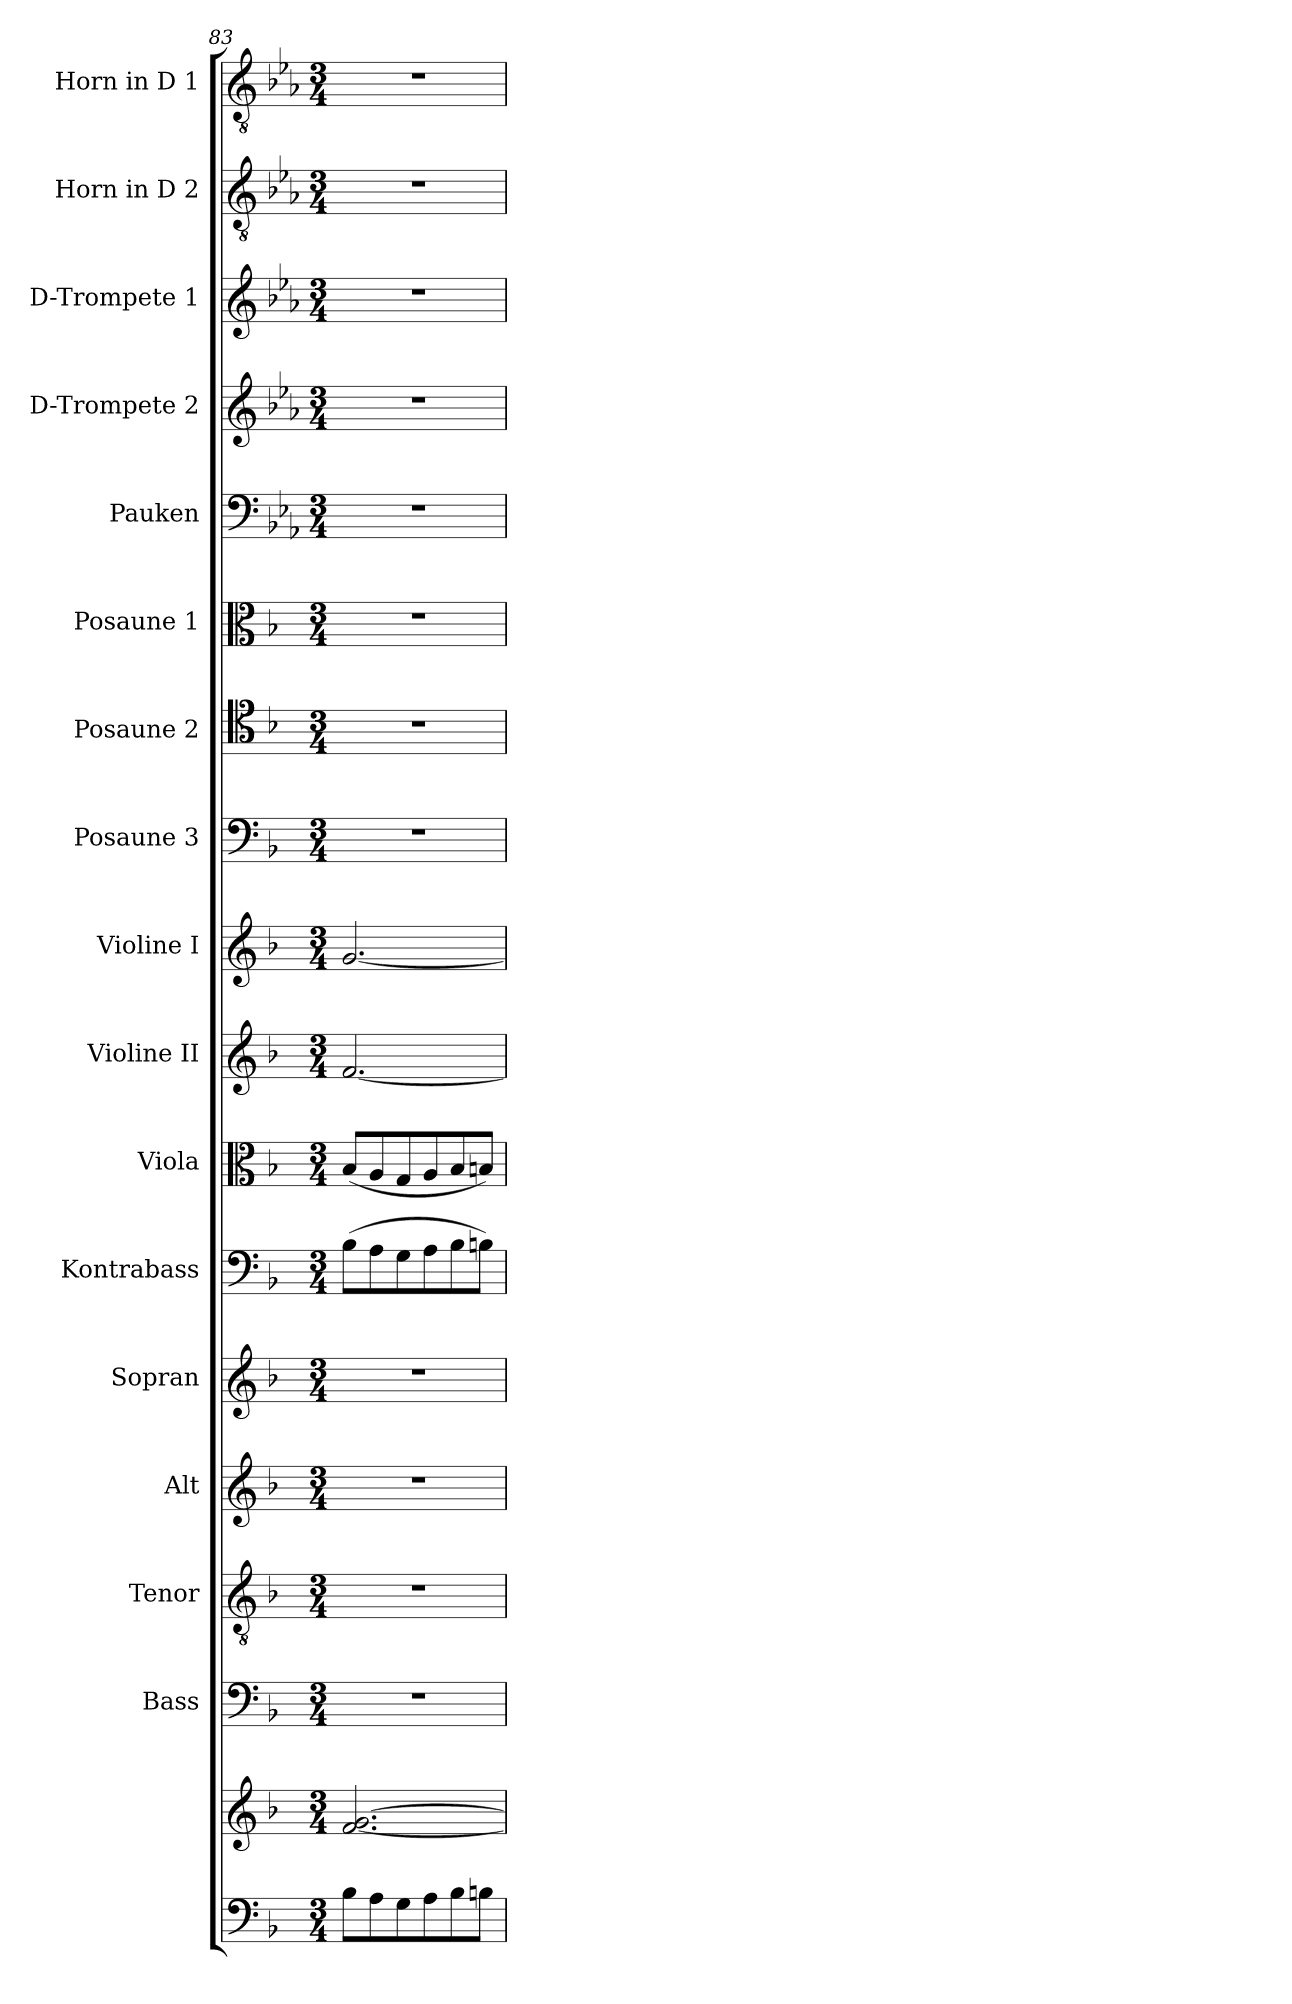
**kern	**kern	**kern	**kern	**kern	**kern	**kern	**kern	**kern	**kern	**kern	**kern	**kern	**kern	**kern	**kern	**kern	**kern
*part17	*part17	*part16	*part15	*part14	*part13	*part12	*part11	*part10	*part9	*part8	*part7	*part6	*part5	*part4	*part3	*part2	*part1
*staff18	*staff17	*staff16	*staff15	*staff14	*staff13	*staff12	*staff11	*staff10	*staff9	*staff8	*staff7	*staff6	*staff5	*staff4	*staff3	*staff2	*staff1
*	*	*I"Bass	*I"Tenor	*I"Alt	*I"Sopran	*I"Kontrabass	*I"Viola	*I"Violine II	*I"Violine I	*I"Posaune 3	*I"Posaune 2	*I"Posaune 1	*I"Pauken	*I"D-Trompete 2	*I"D-Trompete 1	*I"Horn in D 2	*I"Horn in D 1
*	*	*I'B.	*I'T.	*I'A.	*I'S.	*I'Kb.	*I'Vla.	*I'Vl. II	*I'Vl. I	*I'Pos. 3	*I'Pos. 2	*I'Pos. 1	*I'Pk.	*I'D Trp. 2	*I'D Trp. 1	*I'Hrn. 2	*I'Hrn. 1
*clefF4	*clefG2	*clefF4	*clefGv2	*clefG2	*clefG2	*clefF4	*clefC3	*clefG2	*clefG2	*clefF4	*clefC4	*clefC3	*clefF4	*clefG2	*clefG2	*clefGv2	*clefGv2
*	*	*	*	*	*	*ITrd7c12	*	*	*	*	*	*	*ITrd-1c-2	*ITrd-1c-2	*ITrd-1c-2	*ITrd-1c-2	*ITrd-1c-2
*k[b-]	*k[b-]	*k[b-]	*k[b-]	*k[b-]	*k[b-]	*k[b-]	*k[b-]	*k[b-]	*k[b-]	*k[b-]	*k[b-]	*k[b-]	*k[b-]	*k[b-]	*k[b-]	*k[b-]	*k[b-]
*F:	*F:	*F:	*F:	*F:	*F:	*F:	*F:	*F:	*F:	*F:	*F:	*F:	*F:	*F:	*F:	*F:	*F:
*M3/4	*M3/4	*M3/4	*M3/4	*M3/4	*M3/4	*M3/4	*M3/4	*M3/4	*M3/4	*M3/4	*M3/4	*M3/4	*M3/4	*M3/4	*M3/4	*M3/4	*M3/4
=83	=83	=83	=83	=83	=83	=83	=83	=83	=83	=83	=83	=83	=83	=83	=83	=83	=83
8B-\L	[2.f/ [2.g/	2.r	2.r	2.r	2.r	(>8BB-\L	(<8B-/L	[2.f/	[2.g/	2.r	2.r	2.r	2.r	2.r	2.r	2.r	2.r
8A\	.	.	.	.	.	8AA\	8A/	.	.	.	.	.	.	.	.	.	.
8G\	.	.	.	.	.	8GG\	8G/	.	.	.	.	.	.	.	.	.	.
8A\	.	.	.	.	.	8AA\	8A/	.	.	.	.	.	.	.	.	.	.
8B-\	.	.	.	.	.	8BB-\	8B-/	.	.	.	.	.	.	.	.	.	.
8Bn\J	.	.	.	.	.	8BBn\J)	8Bn/J)	.	.	.	.	.	.	.	.	.	.
=	=	=	=	=	=	=	=	=	=	=	=	=	=	=	=	=	=
*-	*-	*-	*-	*-	*-	*-	*-	*-	*-	*-	*-	*-	*-	*-	*-	*-	*-
